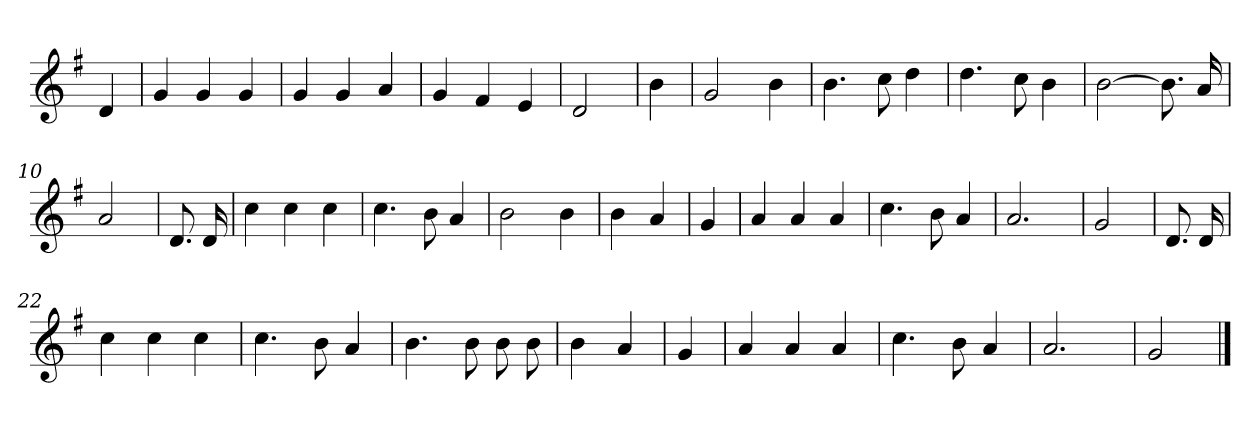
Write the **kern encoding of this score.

**kern
*part1
*staff1
*clefG2
*k[f#]
*G:
=
4d
=1
4g
4g
4g
=2
4g
4g
4a
=3
4g
4f#
4e
=4
2d
=5
4b
=6
2g
4b
=7
4.b
8cc
4dd
=8
4.dd
8cc
4b
=9
[2b
8.b]
16a
=10
2a
=11
8.d
16d
=12
4cc
4cc
4cc
=13
4.cc
8b
4a
=14
2b
4b
=15
4b
4a
=16
4g
=17
4a
4a
4a
=18
4.cc
8b
4a
=19
2.a
=20
2g
=21
8.d
16d
=22
4cc
4cc
4cc
=23
4.cc
8b
4a
=24
4.b
8b
8b
8b
=25
4b
4a
=26
4g
=27
4a
4a
4a
=28
4.cc
8b
4a
=29
2.a
=30
2g
==
*-
